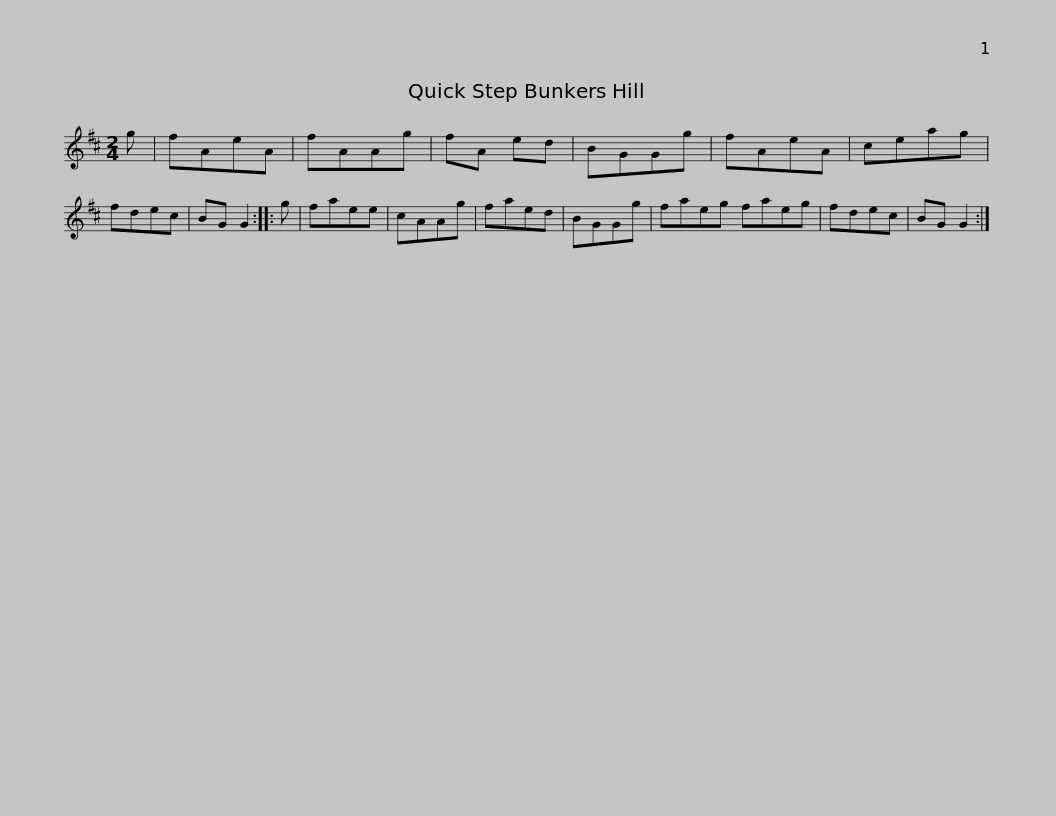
X:1
L:1/8
M:2/4
I:linebreak $
K:D
V:1 treble
V:1
 g | fAeA | fAAg | fA ed | BGGg | %5
 fAeA | ceag | fdec | BG G2 :: g | %10
 faee | cAAg |$ faed | BGGg | faeg faeg | %15
 fdec | BG G2 :| %17
